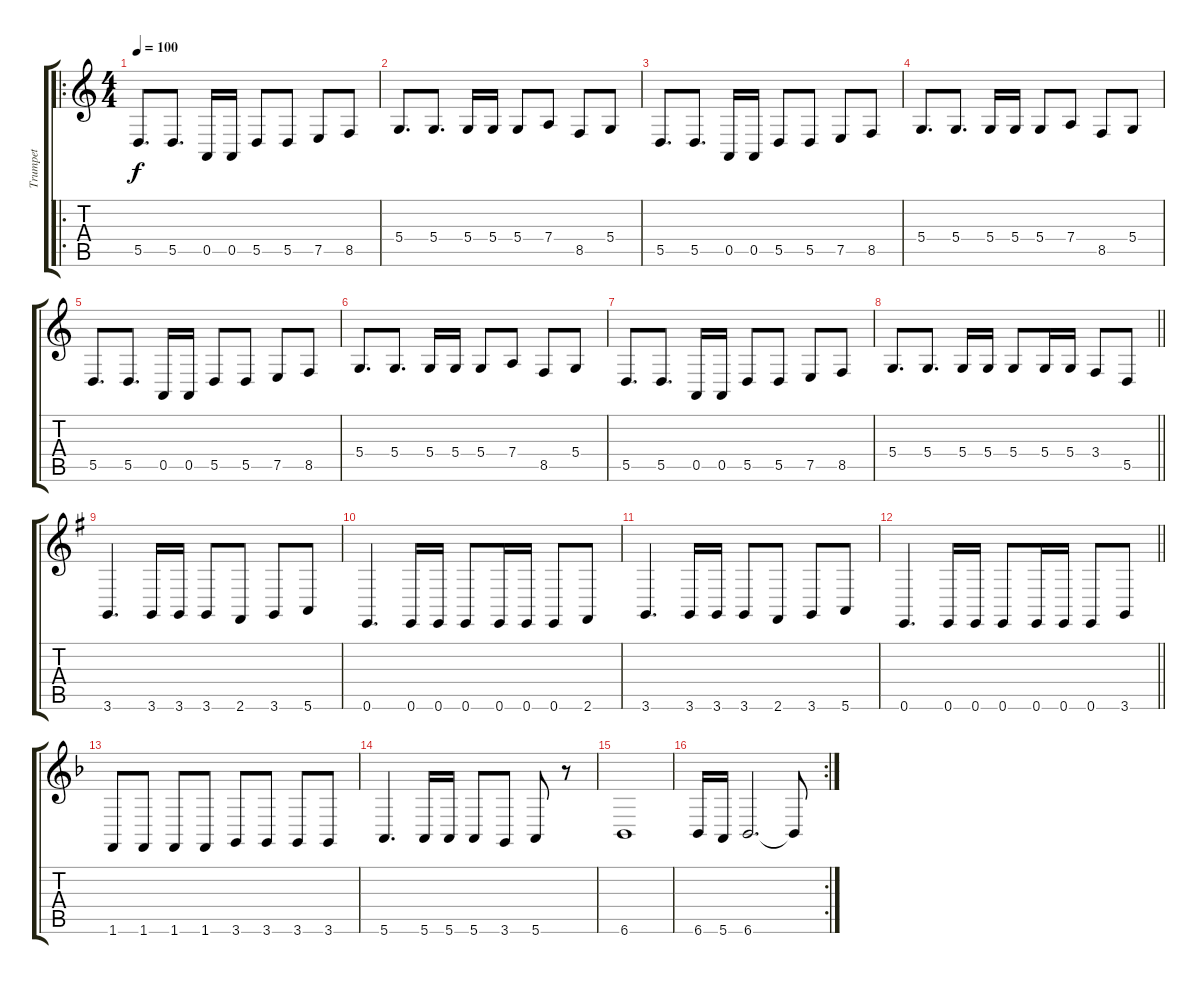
\track ("Trumpet" "Trumpet") {instrument trumpet}
\staff {score tabs}
\tuning (E4 B3 G3 D3 A2 E2) {hide}
\ro
\ts (4 4)
\tempo 100
\clef g2
\ks c
5.5.8{d dy f instrument trumpet} 5.5.8{d} 0.5.16 0.5.16 5.5.8 5.5.8 7.5.8 8.5.8 |
5.4.8{d} 5.4.8{d} 5.4.16 5.4.16 5.4.8 7.4.8 8.5.8 5.4.8 |
5.5.8{d} 5.5.8{d} 0.5.16 0.5.16 5.5.8 5.5.8 7.5.8 8.5.8 |
5.4.8{d} 5.4.8{d} 5.4.16 5.4.16 5.4.8 7.4.8 8.5.8 5.4.8 |
5.5.8{d} 5.5.8{d} 0.5.16 0.5.16 5.5.8 5.5.8 7.5.8 8.5.8 |
5.4.8{d} 5.4.8{d} 5.4.16 5.4.16 5.4.8 7.4.8 8.5.8 5.4.8 |
5.5.8{d} 5.5.8{d} 0.5.16 0.5.16 5.5.8 5.5.8 7.5.8 8.5.8 |
\barLineRight lightlight
5.4.8{d} 5.4.8{d} 5.4.16 5.4.16 5.4.8 5.4.16 5.4.16 3.4.8 5.5.8 |
\ks g
3.6.4{d} 3.6.16 3.6.16 3.6.8 2.6.8 3.6.8 5.6.8 |
0.6.4{d} 0.6.16 0.6.16 0.6.8 0.6.16 0.6.16 0.6.8 2.6.8 |
3.6.4{d} 3.6.16 3.6.16 3.6.8 2.6.8 3.6.8 5.6.8 |
\barLineRight lightlight
0.6.4{d} 0.6.16 0.6.16 0.6.8 0.6.16 0.6.16 0.6.8 3.6.8 |
\ks f
1.6.8 1.6.8 1.6.8 1.6.8 3.6.8 3.6.8 3.6.8 3.6.8 |
5.6.4{d} 5.6.16 5.6.16 5.6.8 3.6.8 5.6.8 r.8 |
6.6.1 |
\rc 2
6.6.16 5.6.16 6.6.2{d} 6.6{t}.8
